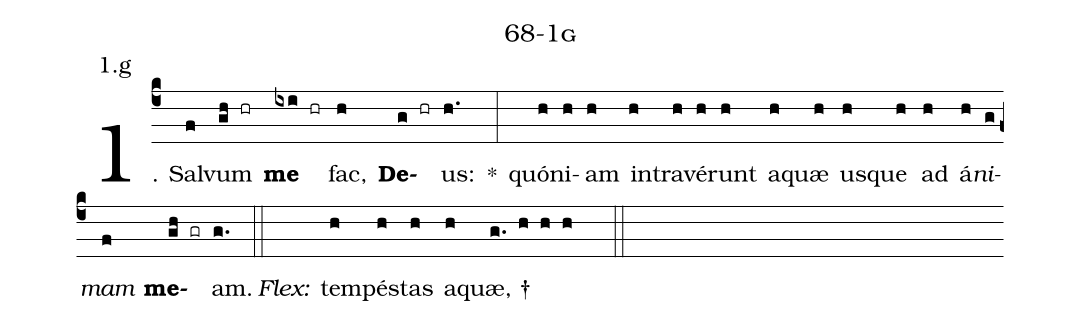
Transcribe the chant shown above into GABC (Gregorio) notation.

name: 68-1g;
annotation: 1.g;
%%
(c4)1. Sal(f)vum(gh hr) <b>me</b>(ixi hr) fac,(h) <b>De</b>(g hr)us:(h.) *(:) quón(h)i(h)am(h) in(h)tra(h)vé(h)runt(h) a(h)quæ(h) us(h)que(h) ad(h) á(h)<i>ni</i>(g)<i>mam</i>(f) <b>me</b>(gh gr)am.(g.) (::)
<i>Flex:</i>()  tem(h)pés(h)tas(h) a(h)quæ, †(g. h h h  ::)
